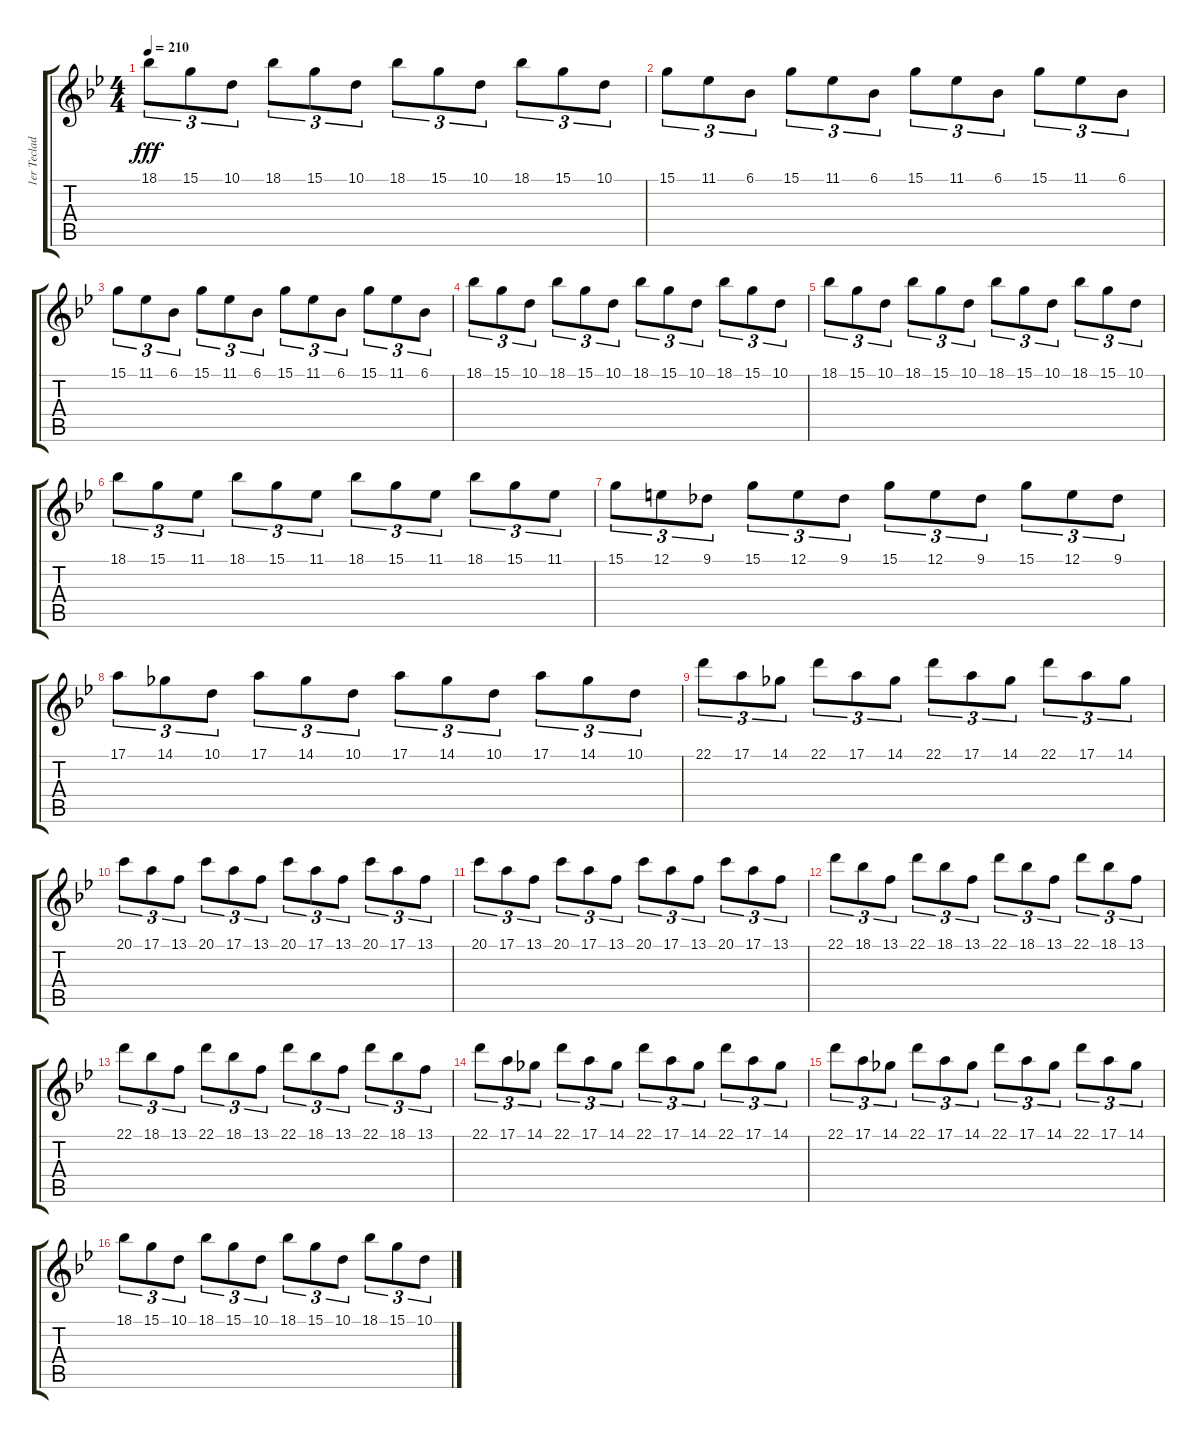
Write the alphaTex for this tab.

\track ("1er Teclado" "1er Teclad") {instrument lead2sawtooth}
\staff {score tabs}
\tuning (E4 B3 G3 D3 A2 E2) {hide}
\ts (4 4)
\tempo 210
\clef g2
\ks gminor
18.1.8{tu (3 2) dy fff} 15.1.8{tu (3 2)} 10.1.8{tu (3 2)} 18.1.8{tu (3 2)} 15.1.8{tu (3 2)} 10.1.8{tu (3 2)} 18.1.8{tu (3 2)} 15.1.8{tu (3 2)} 10.1.8{tu (3 2)} 18.1.8{tu (3 2)} 15.1.8{tu (3 2)} 10.1.8{tu (3 2)} |
15.1.8{tu (3 2)} 11.1.8{tu (3 2)} 6.1.8{tu (3 2)} 15.1.8{tu (3 2)} 11.1.8{tu (3 2)} 6.1.8{tu (3 2)} 15.1.8{tu (3 2)} 11.1.8{tu (3 2)} 6.1.8{tu (3 2)} 15.1.8{tu (3 2)} 11.1.8{tu (3 2)} 6.1.8{tu (3 2)} |
15.1.8{tu (3 2)} 11.1.8{tu (3 2)} 6.1.8{tu (3 2)} 15.1.8{tu (3 2)} 11.1.8{tu (3 2)} 6.1.8{tu (3 2)} 15.1.8{tu (3 2)} 11.1.8{tu (3 2)} 6.1.8{tu (3 2)} 15.1.8{tu (3 2)} 11.1.8{tu (3 2)} 6.1.8{tu (3 2)} |
18.1.8{tu (3 2)} 15.1.8{tu (3 2)} 10.1.8{tu (3 2)} 18.1.8{tu (3 2)} 15.1.8{tu (3 2)} 10.1.8{tu (3 2)} 18.1.8{tu (3 2)} 15.1.8{tu (3 2)} 10.1.8{tu (3 2)} 18.1.8{tu (3 2)} 15.1.8{tu (3 2)} 10.1.8{tu (3 2)} |
18.1.8{tu (3 2)} 15.1.8{tu (3 2)} 10.1.8{tu (3 2)} 18.1.8{tu (3 2)} 15.1.8{tu (3 2)} 10.1.8{tu (3 2)} 18.1.8{tu (3 2)} 15.1.8{tu (3 2)} 10.1.8{tu (3 2)} 18.1.8{tu (3 2)} 15.1.8{tu (3 2)} 10.1.8{tu (3 2)} |
18.1.8{tu (3 2)} 15.1.8{tu (3 2)} 11.1.8{tu (3 2)} 18.1.8{tu (3 2)} 15.1.8{tu (3 2)} 11.1.8{tu (3 2)} 18.1.8{tu (3 2)} 15.1.8{tu (3 2)} 11.1.8{tu (3 2)} 18.1.8{tu (3 2)} 15.1.8{tu (3 2)} 11.1.8{tu (3 2)} |
15.1.8{tu (3 2)} 12.1.8{tu (3 2)} 9.1.8{tu (3 2)} 15.1.8{tu (3 2)} 12.1.8{tu (3 2)} 9.1.8{tu (3 2)} 15.1.8{tu (3 2)} 12.1.8{tu (3 2)} 9.1.8{tu (3 2)} 15.1.8{tu (3 2)} 12.1.8{tu (3 2)} 9.1.8{tu (3 2)} |
17.1.8{tu (3 2)} 14.1.8{tu (3 2)} 10.1.8{tu (3 2)} 17.1.8{tu (3 2)} 14.1.8{tu (3 2)} 10.1.8{tu (3 2)} 17.1.8{tu (3 2)} 14.1.8{tu (3 2)} 10.1.8{tu (3 2)} 17.1.8{tu (3 2)} 14.1.8{tu (3 2)} 10.1.8{tu (3 2)} |
22.1.8{tu (3 2)} 17.1.8{tu (3 2)} 14.1.8{tu (3 2)} 22.1.8{tu (3 2)} 17.1.8{tu (3 2)} 14.1.8{tu (3 2)} 22.1.8{tu (3 2)} 17.1.8{tu (3 2)} 14.1.8{tu (3 2)} 22.1.8{tu (3 2)} 17.1.8{tu (3 2)} 14.1.8{tu (3 2)} |
20.1.8{tu (3 2) instrument lead2sawtooth} 17.1.8{tu (3 2)} 13.1.8{tu (3 2)} 20.1.8{tu (3 2)} 17.1.8{tu (3 2)} 13.1.8{tu (3 2)} 20.1.8{tu (3 2)} 17.1.8{tu (3 2)} 13.1.8{tu (3 2)} 20.1.8{tu (3 2)} 17.1.8{tu (3 2)} 13.1.8{tu (3 2)} |
20.1.8{tu (3 2)} 17.1.8{tu (3 2)} 13.1.8{tu (3 2)} 20.1.8{tu (3 2)} 17.1.8{tu (3 2)} 13.1.8{tu (3 2)} 20.1.8{tu (3 2)} 17.1.8{tu (3 2)} 13.1.8{tu (3 2)} 20.1.8{tu (3 2)} 17.1.8{tu (3 2)} 13.1.8{tu (3 2)} |
22.1.8{tu (3 2)} 18.1.8{tu (3 2)} 13.1.8{tu (3 2)} 22.1.8{tu (3 2)} 18.1.8{tu (3 2)} 13.1.8{tu (3 2)} 22.1.8{tu (3 2)} 18.1.8{tu (3 2)} 13.1.8{tu (3 2)} 22.1.8{tu (3 2)} 18.1.8{tu (3 2)} 13.1.8{tu (3 2)} |
22.1.8{tu (3 2)} 18.1.8{tu (3 2)} 13.1.8{tu (3 2)} 22.1.8{tu (3 2)} 18.1.8{tu (3 2)} 13.1.8{tu (3 2)} 22.1.8{tu (3 2)} 18.1.8{tu (3 2)} 13.1.8{tu (3 2)} 22.1.8{tu (3 2)} 18.1.8{tu (3 2)} 13.1.8{tu (3 2)} |
22.1.8{tu (3 2)} 17.1.8{tu (3 2)} 14.1.8{tu (3 2)} 22.1.8{tu (3 2)} 17.1.8{tu (3 2)} 14.1.8{tu (3 2)} 22.1.8{tu (3 2)} 17.1.8{tu (3 2)} 14.1.8{tu (3 2)} 22.1.8{tu (3 2)} 17.1.8{tu (3 2)} 14.1.8{tu (3 2)} |
22.1.8{tu (3 2)} 17.1.8{tu (3 2)} 14.1.8{tu (3 2)} 22.1.8{tu (3 2)} 17.1.8{tu (3 2)} 14.1.8{tu (3 2)} 22.1.8{tu (3 2)} 17.1.8{tu (3 2)} 14.1.8{tu (3 2)} 22.1.8{tu (3 2)} 17.1.8{tu (3 2)} 14.1.8{tu (3 2)} |
18.1.8{tu (3 2)} 15.1.8{tu (3 2)} 10.1.8{tu (3 2)} 18.1.8{tu (3 2)} 15.1.8{tu (3 2)} 10.1.8{tu (3 2)} 18.1.8{tu (3 2)} 15.1.8{tu (3 2)} 10.1.8{tu (3 2)} 18.1.8{tu (3 2)} 15.1.8{tu (3 2)} 10.1.8{tu (3 2)}
